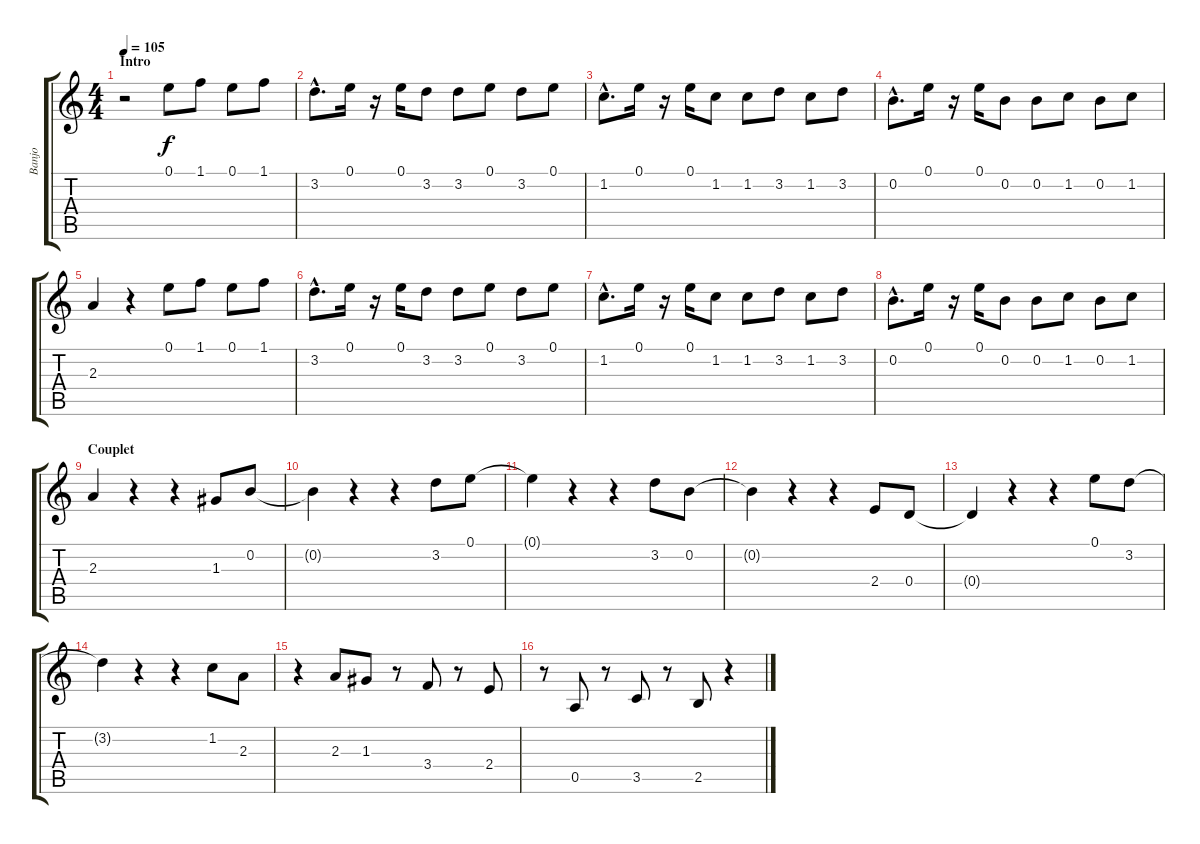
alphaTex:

\track ("Banjo" "Banjo") {instrument banjo}
\staff {score tabs}
\tuning (E4 B3 G3 D3 A2 E2) {hide}
\displaytranspose 12
\ts (4 4)
\section ("" "Intro")
\tempo 105
\clef g2
\ks c
r.2{dy f instrument banjo} 0.1.8 1.1.8 0.1.8 1.1.8 |
3.2{hac}.8{d} 0.1.16 r.16 0.1.16 3.2.8 3.2.8 0.1.8 3.2.8 0.1.8 |
1.2{hac}.8{d} 0.1.16 r.16 0.1.16 1.2.8 1.2.8 3.2.8 1.2.8 3.2.8 |
0.2{hac}.8{d} 0.1.16 r.16 0.1.16 0.2.8 0.2.8 1.2.8 0.2.8 1.2.8 |
2.3.4 r.4 0.1.8 1.1.8 0.1.8 1.1.8 |
3.2{hac}.8{d} 0.1.16 r.16 0.1.16 3.2.8 3.2.8 0.1.8 3.2.8 0.1.8 |
1.2{hac}.8{d} 0.1.16 r.16 0.1.16 1.2.8 1.2.8 3.2.8 1.2.8 3.2.8 |
0.2{hac}.8{d} 0.1.16 r.16 0.1.16 0.2.8 0.2.8 1.2.8 0.2.8 1.2.8 |
\section ("" "Couplet")
2.3.4 r.4 r.4 1.3.8 0.2.8 |
0.2{t}.4 r.4 r.4 3.2.8 0.1.8 |
0.1{t}.4 r.4 r.4 3.2.8 0.2.8 |
0.2{t}.4 r.4 r.4 2.4.8 0.4.8 |
0.4{t}.4 r.4 r.4 0.1.8 3.2.8 |
3.2{t}.4 r.4 r.4 1.2.8 2.3.8 |
r.4 2.3.8 1.3.8 r.8 3.4.8 r.8 2.4.8 |
r.8 0.5.8 r.8 3.5.8 r.8 2.5.8 r.4
